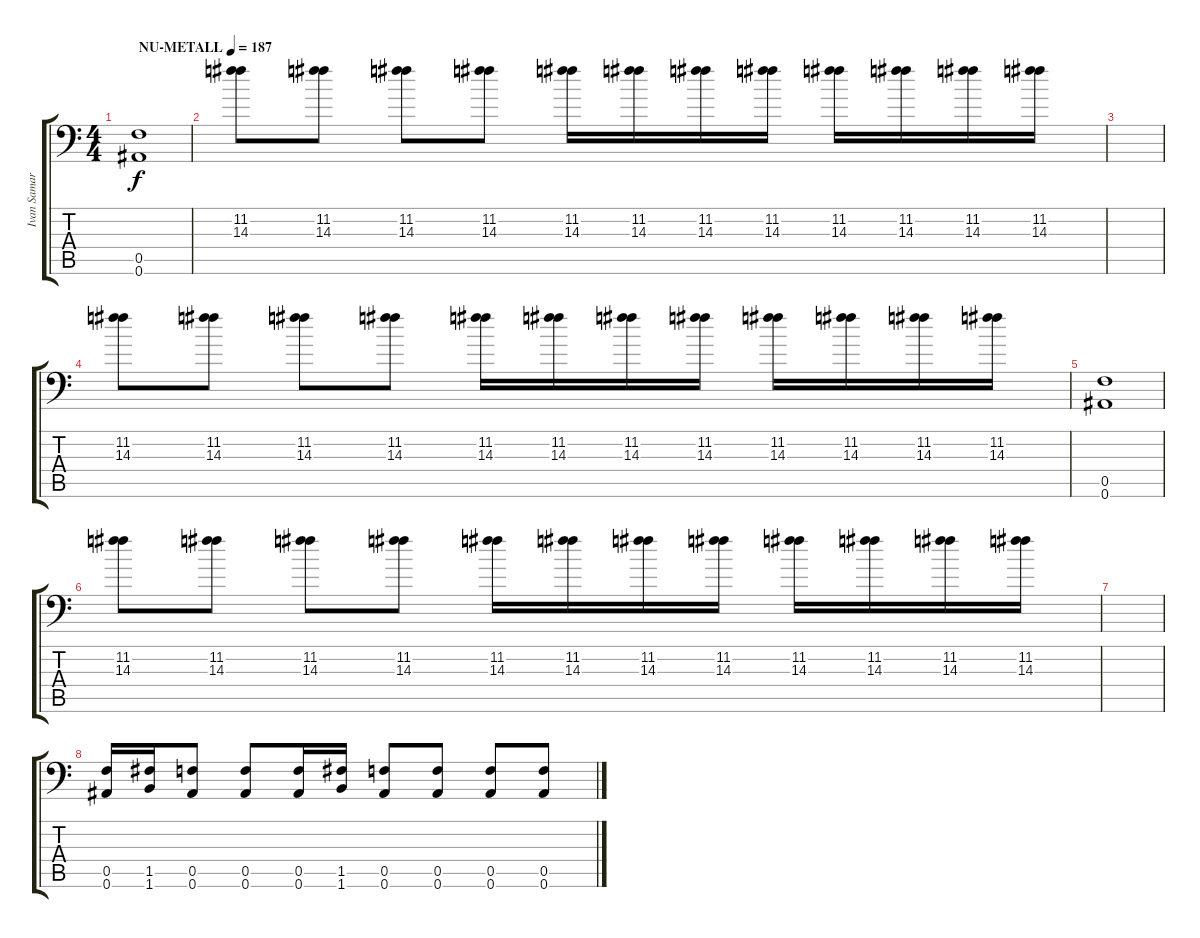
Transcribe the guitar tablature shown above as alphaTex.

\track ("Ivan Samarin # Right Channel" "Ivan Samar") {instrument distortionguitar}
\staff {score tabs}
\tuning (C4 G3 Eb3 Bb2 F2 Bb1) {hide}
\ts (4 4)
\tempo (187 "NU-METALL")
\clef f4
\ks c
(0.5 0.6).1{dy f instrument distortionguitar} |
(11.2 14.3).8 (11.2 14.3).8 (11.2 14.3).8 (11.2 14.3).8 (11.2 14.3).16 (11.2 14.3).16 (11.2 14.3).16 (11.2 14.3).16 (11.2 14.3).16 (11.2 14.3).16 (11.2 14.3).16 (11.2 14.3).16 |
|
(11.2 14.3).8 (11.2 14.3).8 (11.2 14.3).8 (11.2 14.3).8 (11.2 14.3).16 (11.2 14.3).16 (11.2 14.3).16 (11.2 14.3).16 (11.2 14.3).16 (11.2 14.3).16 (11.2 14.3).16 (11.2 14.3).16 |
(0.5 0.6).1 |
(11.2 14.3).8 (11.2 14.3).8 (11.2 14.3).8 (11.2 14.3).8 (11.2 14.3).16 (11.2 14.3).16 (11.2 14.3).16 (11.2 14.3).16 (11.2 14.3).16 (11.2 14.3).16 (11.2 14.3).16 (11.2 14.3).16 |
|
(0.5 0.6).16 (1.5 1.6).16 (0.5 0.6).8 (0.5 0.6).8 (0.5 0.6).16 (1.5 1.6).16 (0.5 0.6).8 (0.5 0.6).8 (0.5 0.6).8 (0.5 0.6).8
